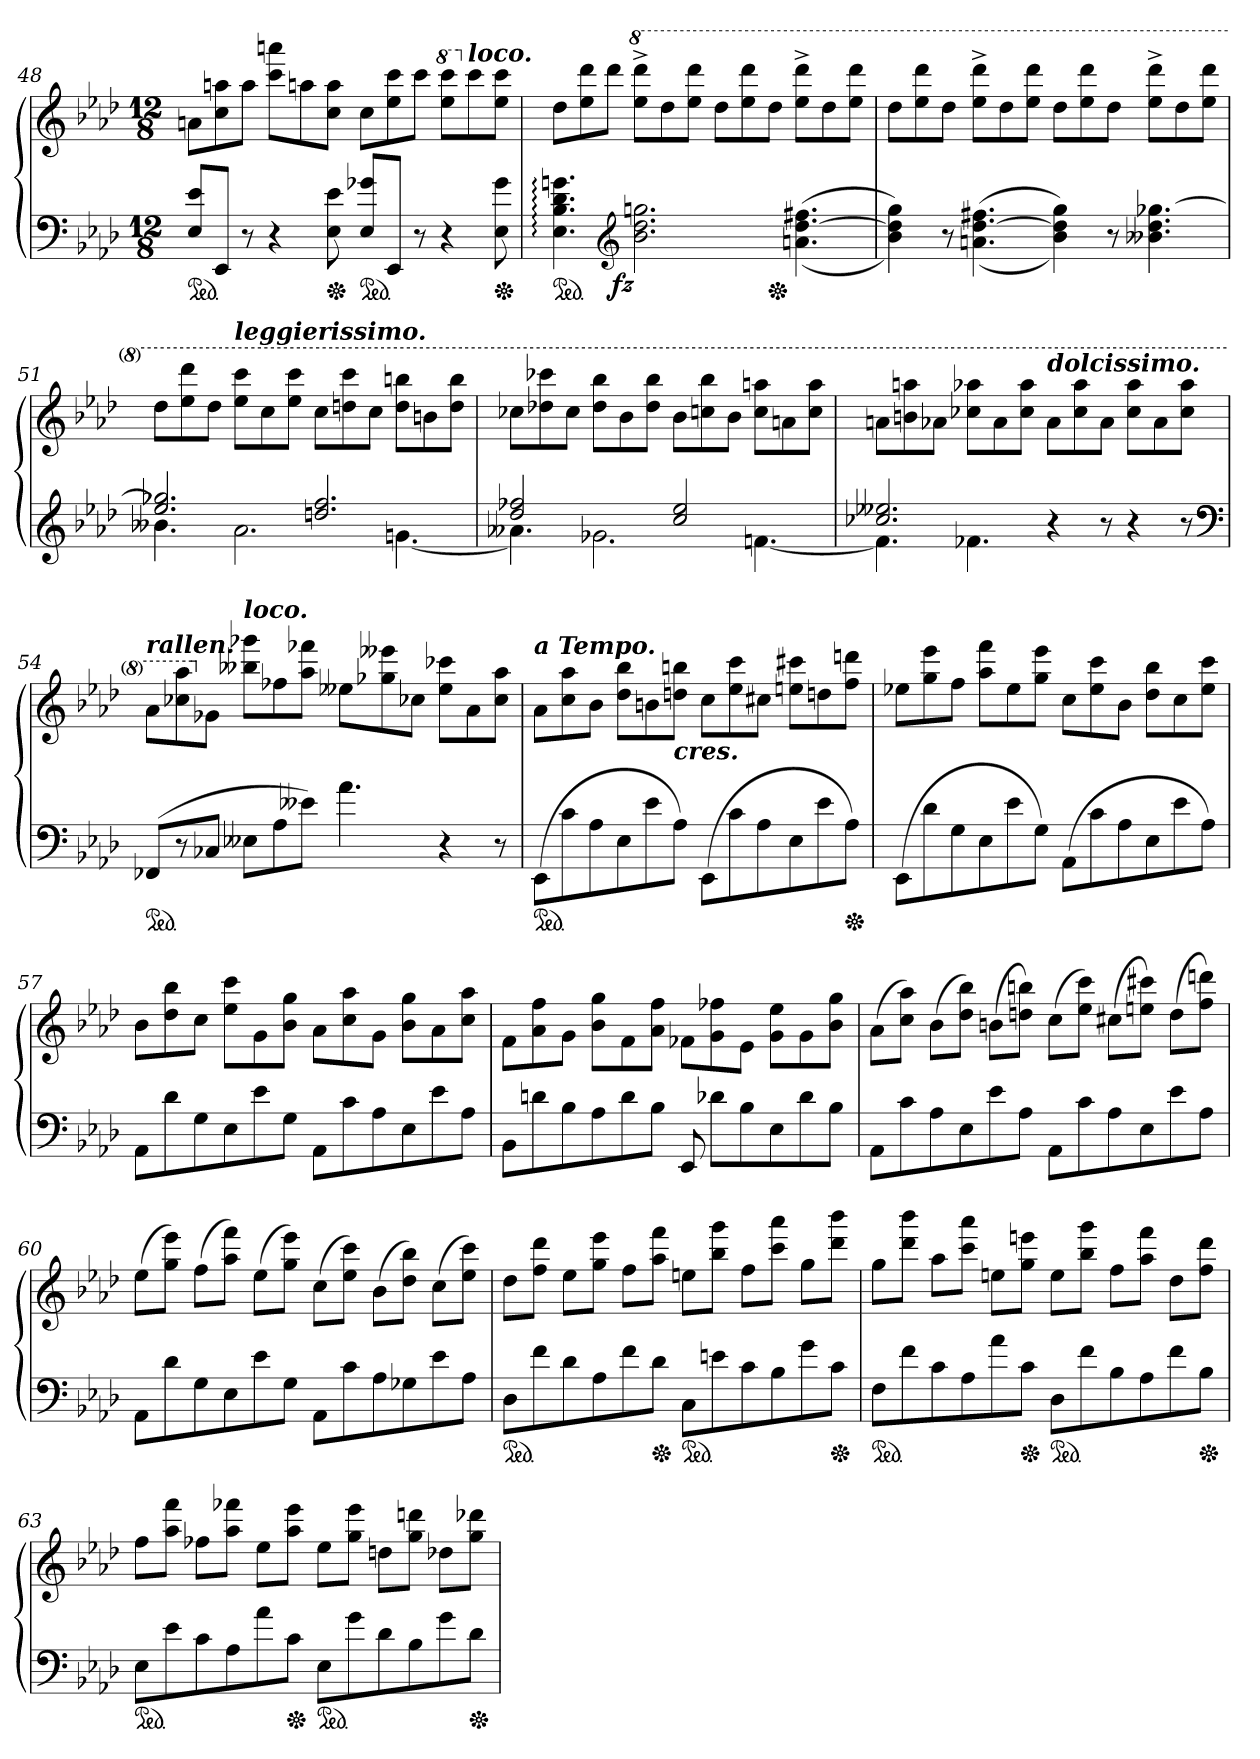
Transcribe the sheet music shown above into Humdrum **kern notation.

**kern	**kern	**dynam
*part1	*part1	*part1
*staff2	*staff1	*staff1/2
*clefF4	*clefG2	*
*k[b-e-a-d-]	*k[b-e-a-d-]	*
*M12/8	*M12/8	*
*ped	*	*
=48	=48	=48
8E-\ 8e-\L	8anL	.
8EE-/J	8cc 8aan	.
8r	8aaJ	.
4r	8ccc 8aaanL	.
.	8aan	.
*Xped	*	*
8E- 8e-	8cc 8aaJ	.
*ped	*	*
8E-\ 8g-X\L	8ccL	.
8EE-/J	8ee- 8ccc	.
8r	8cccJ	.
*	*8va	*
4r	8eee- 8ccccL	.
*	*X8va	*
!	!LO:TX:a:Bi:t=loco.	!
.	8ccc	.
*Xped	*	*
8E- 8g-	8ee- 8cccJ	.
=49	=49	=49
*ped	*	*
4.E-: 4.B-: 4.d-: 4.gn:	8dd-L	.
.	8ee- 8ddd-	.
.	8ddd-J	.
*clefG2	*	*
*	*8va	*
!	!	!LO:DY:b=2:rj
2.b- 2.dd- 2.ggn	8eee-^< 8dddd-^<L	fz
.	8ddd-	.
.	8eee- 8dddd-J	.
.	8ddd-L	.
.	8eee- 8dddd-	.
*Xped	*	*
.	8ddd-J	.
(<(>4.an [4.dd- 4.ff#X	8eee-^< 8dddd-^<L	.
.	8ddd-	.
.	8eee- 8dddd-J	.
=50	=50	=50
4b- 4dd-] 4gg))	8ddd-L	.
.	8eee- 8dddd-	.
8r	8ddd-J	.
(<(>4.an [4.dd- 4.ff#X	8eee-^< 8dddd-^<L	.
.	8ddd-	.
.	8eee- 8dddd-J	.
4b- 4dd-] 4gg))	8ddd-L	.
.	8eee- 8dddd-	.
8r	8ddd-J	.
4.b--X 4.dd- [4.gg-X	8eee-^< 8dddd-^<L	.
.	8ddd-	.
.	8eee- 8dddd-J	.
=51	=51	=51
*^	*	*
2.ee- 2.gg-X]	4.b--X	8ddd-L	.
.	.	8eee- 8dddd-	.
.	.	8ddd-J	.
!	!	!LO:TX:a:Bi:t=leggierissimo.	!
.	2.a-	8eee- 8ccccL	.
.	.	8ccc	.
.	.	8eee- 8ccccJ	.
2.ddn 2.ff	.	8cccL	.
.	.	8dddn 8cccc	.
.	.	8cccJ	.
.	[4.gn	8ddd 8bbbnL	.
.	.	8bbn	.
.	.	8ddd 8bbbJ	.
=52	=52	=52	=52
2dd- 2ff-X	4.a--X]	8ccc-XL	.
.	.	8ddd-X 8cccc-X	.
.	.	8ccc-J	.
.	2.g-X	8ddd- 8bbb-L	.
4ryy	.	8bb-	.
.	.	8ddd- 8bbb-J	.
2cc 2ee-	.	8bb-L	.
.	.	8cccn 8bbb-	.
.	.	8bb-J	.
.	[4.fn	8ccc 8aaanL	.
4ryy	.	8aan	.
.	.	8ccc 8aaaJ	.
=53	=53	=53	=53
2.cc-X 2.ee--X	4.f]	8aanL	.
.	.	8bbn 8aaan	.
.	.	8aa-XJ	.
.	4.f-X	8ccc-X 8aaa-XL	.
.	.	8aa-	.
.	.	8ccc- 8aaa-J	.
!	!	!LO:TX:a:Bi:t=dolcissimo.	!
4r	2.rcyy	8aa-L	.
.	.	8ccc- 8aaa-	.
8r	.	8aa-J	.
4r	.	8ccc- 8aaa-L	.
.	.	8aa-	.
8r	.	8ccc- 8aaa-J	.
*v	*v	*	*
*clefF4	*	*
=54	=54	=54
!	!LO:TX:a:Bi:t=rallen.	!
*ped	*	*
(>8FF-XL	8aa-L	.
8r	8ccc-X 8aaa-	.
*	*X8va	*
8C-XJ	8g-XJ	.
!	!LO:TX:a:Bi:t=loco.	!
8E--XL	8bb--X 8ggg-XL	.
8A-	8ff-X	.
8e--XJ)	8aa- 8fff-XJ	.
4.a-	8ee--XL	.
.	8gg-X 8eee--X	.
.	8cc-XJ	.
4r	8ee-- 8ccc-XL	.
.	8a-	.
8r	8cc- 8aa-J	.
=55	=55	=55
!	!LO:TX:a:Bi:t=a Tempo.	!
!LO:TX:b:color=crimson:t=⚠	!	!
*ped	*	*
(>8EE-L	8a-L	.
8c	8cc 8aa-	.
8A-	8b-J	.
8E-	8dd- 8bb-L	.
8e-	8bn	.
!	!LO:TX:c:Bi:t=cres.	!
8A-J)	8ddn 8bbnJ	.
(>8EE-L	8ccL	.
8c	8ee- 8ccc	.
8A-	8cc#XJ	.
8E-	8een 8ccc#XL	.
8e-	8ddn	.
*Xped	*	*
8A-J)	8ff 8dddnJ	.
=56	=56	=56
(>8EE-L	8ee-XL	.
8d-	8gg 8eee-	.
8G	8ffJ	.
8E-	8aa- 8fffL	.
8e-	8ee-	.
8GJ)	8gg 8eee-J	.
(>8AA-L	8ccL	.
8c	8ee- 8ccc	.
8A-	8b-J	.
8E-	8dd- 8bb-L	.
8e-	8cc	.
8A-J)	8ee- 8cccJ	.
=57	=57	=57
8AA-L	8b-L	.
8d-	8dd- 8bb-	.
8G	8ccJ	.
8E-	8ee- 8cccL	.
8e-	8g	.
8GJ	8b- 8ggJ	.
8AA-L	8a-L	.
8c	8cc 8aa-	.
8A-	8gJ	.
8E-	8b- 8ggL	.
8e-	8a-	.
8A-J	8cc 8aa-J	.
=58	=58	=58
8BB-L	8f\L	.
8dn	8a- 8ff	.
8B-	8gJ	.
8A-	8b-\ 8gg\L	.
8d	8f	.
8B-J	8a- 8ffJ	.
8EE-	8f-X\L	.
8d-XL	8g 8ff-X	.
8B-	8e-J	.
8E-	8g\ 8ee-\L	.
8d-	8g	.
8B-J	8b- 8ggJ	.
=59	=59	=59
8AA-L	(>8a-L	.
8c	8cc 8aa-J)	.
8A-	(>8b-L	.
8E-	8dd- 8bb-J)	.
8e-	(>8bnL	.
8A-J	8ddn 8bbnJ)	.
8AA-L	(>8ccL	.
8c	8ee- 8cccJ)	.
8A-	(>8cc#XL	.
8E-	8een 8ccc#XJ)	.
8e-	(>8ddL	.
8A-J	8ff 8dddnJ)	.
=60	=60	=60
8AA-L	(>8ee-L	.
8d-	8gg 8eee-J)	.
8G	(>8ffL	.
8E-	8aa- 8fffJ)	.
8e-	(>8ee-L	.
8GJ	8gg 8eee-J)	.
8AA-L	(>8ccL	.
8c	8ee- 8cccJ)	.
8A-	(>8b-L	.
8G-X	8dd- 8bb-J)	.
8e-	(>8ccL	.
8A-J	8ee- 8cccJ)	.
=61	=61	=61
*ped	*	*
8D-L	8dd-L	.
8f	8ff 8ddd-J	.
8d-	8ee-L	.
8A-	8gg 8eee-J	.
8f	8ffL	.
*Xped	*	*
8d-J	8aa- 8fffJ	.
*ped	*	*
8CL	8eenL	.
8en	8bb- 8gggJ	.
8c	8ffL	.
8B-	8ccc 8aaa-J	.
8g	8ggL	.
*Xped	*	*
8cJ	8ddd- 8bbb-J	.
=62	=62	=62
*ped	*	*
8FL	8ggL	.
8f	8ddd- 8bbb-J	.
8c	8aa-L	.
8A-	8ccc 8aaa-J	.
8a-	8eenL	.
*Xped	*	*
8cJ	8gg 8eeenJ	.
*ped	*	*
8D-L	8eeL	.
8f	8bb- 8gggJ	.
8B-	8ffL	.
8A-	8aa- 8fffJ	.
8f	8dd-L	.
*Xped	*	*
8B-J	8ff 8ddd-J	.
=63	=63	=63
*ped	*	*
8E-L	8ffL	.
8e-	8aa- 8fffJ	.
8c	8ff-XL	.
8A-	8aa- 8fff-XJ	.
8a-	8ee-L	.
*Xped	*	*
8cJ	8aa- 8eee-J	.
*ped	*	*
8E-L	8ee-L	.
8g	8gg 8eee-J	.
8d-	8ddnL	.
8B-	8gg 8dddnJ	.
8g	8dd-XL	.
*Xped	*	*
8d-J	8gg 8ddd-XJ	.
=	=	=
*-	*-	*-
